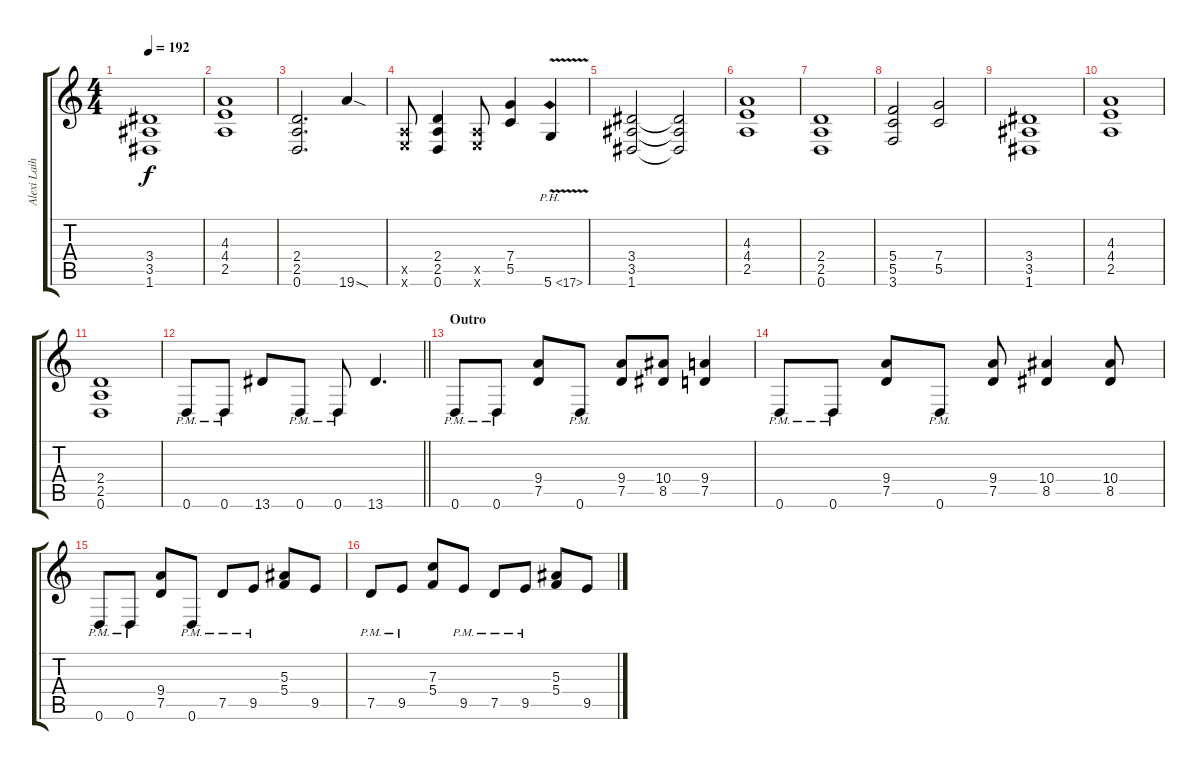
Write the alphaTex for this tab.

\track ("Alexi Laiho" "Alexi Laih") {instrument distortionguitar}
\staff {score tabs}
\tuning (D4 A3 F3 C3 G2 D2) {hide}
\ts (4 4)
\tempo 192
\clef g2
\ks c
(3.4 3.5 1.6).1{dy f} |
(4.3 4.4 2.5).1 |
(2.4 2.5 0.6).2{d} 19.6{sod}.4 |
(2.5{x} 2.6{x}).8 (2.4 2.5 0.6).4 (2.5{x} 2.6{x}).8 (7.4 5.5).4 5.6{ph 12 v}.4 |
(3.4 3.5 1.6).2 (3.4{t} 3.5{t} 1.6{t}).2 |
(4.3 4.4 2.5).1 |
(2.4 2.5 0.6).1 |
(5.4 5.5 3.6).2 (7.4 5.5).2 |
(3.4 3.5 1.6).1 |
(4.3 4.4 2.5).1 |
(2.4 2.5 0.6).1 |
\barLineRight lightlight
0.6{pm}.8 0.6{pm}.8 13.6.8 0.6{pm}.8 0.6{pm}.8 13.6.4{d} |
\section ("" "Outro")
0.6{pm}.8 0.6{pm}.8 (9.4 7.5).8 0.6{pm}.8 (9.4 7.5).8 (10.4 8.5).8 (9.4 7.5).4 |
0.6{pm}.8 0.6{pm}.8 (9.4 7.5).8 0.6{pm}.8 (9.4 7.5).8 (10.4 8.5).4 (10.4 8.5).8 |
0.6{pm}.8 0.6{pm}.8 (9.4 7.5).8 0.6{pm}.8 7.5{pm}.8 9.5{pm}.8 (5.3 5.4).8 9.5.8 |
7.5{pm}.8 9.5{pm}.8 (7.3 5.4).8 9.5{pm}.8 7.5{pm}.8 9.5{pm}.8 (5.3 5.4).8 9.5.8
